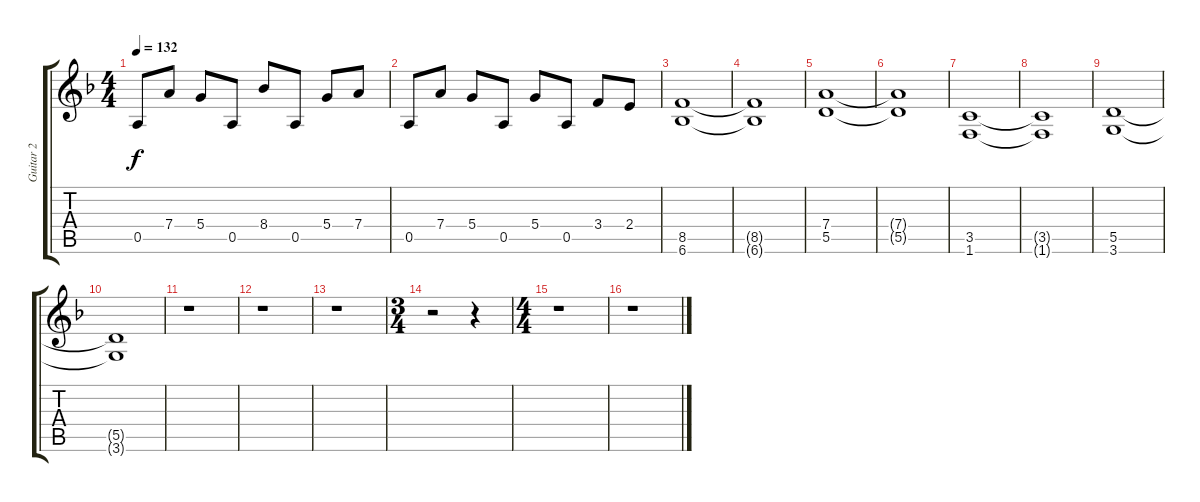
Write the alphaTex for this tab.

\track ("Guitar 2" "Guitar 2") {instrument overdrivenguitar}
\staff {score tabs}
\tuning (E4 B3 G3 D3 A2 E2) {hide}
\ts (4 4)
\tempo 132
\clef g2
\ks dminor
0.5.8{dy f} 7.4.8 5.4.8 0.5.8 8.4.8 0.5.8 5.4.8 7.4.8 |
0.5.8 7.4.8 5.4.8 0.5.8 5.4.8 0.5.8 3.4.8 2.4.8 |
(8.5 6.6).1 |
(8.5{t} 6.6{t}).1 |
(7.4 5.5).1 |
(7.4{t} 5.5{t}).1 |
(3.5 1.6).1 |
(3.5{t} 1.6{t}).1 |
(5.5 3.6).1 |
(5.5{t} 3.6{t}).1 |
r.1 |
r.1 |
r.1 |
\ts (3 4)
r.2 r.4 |
\ts (4 4)
r.1 |
r.1
